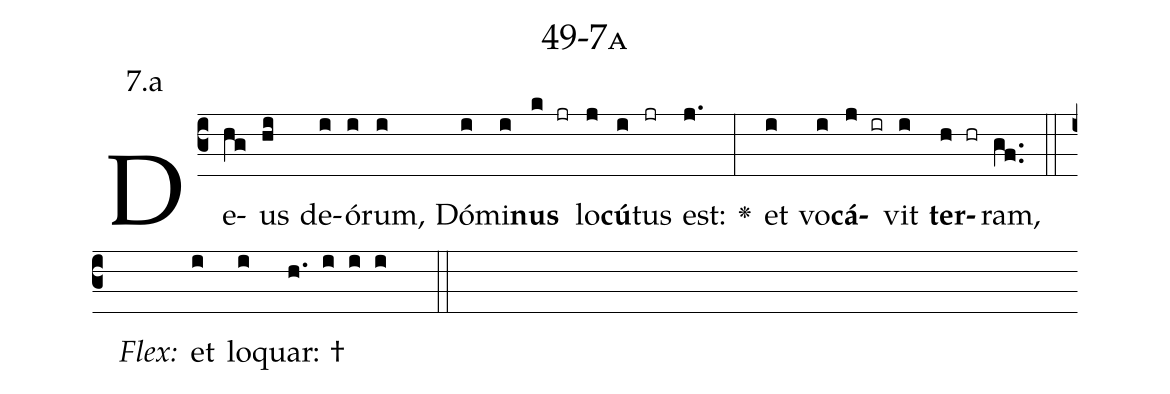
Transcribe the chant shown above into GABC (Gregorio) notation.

name: 49-7a;
annotation: 7.a;
%%
(c3)De(hg)us(hi) de(i)ó(i)rum,(i) Dó(i)mi(i)<b>nus</b>(k jr) lo(j)<b>cú</b>(i)tus(jr) est:(j.) <v>\greheightstar</v>(:) et(i) vo(i)<b>cá</b>(j ir)vit(i) <b>ter</b>(h hr)ram,(gf..) (::)
<i>Flex:</i>()  et(i) lo(i)quar: †(h. i i i  ::)

%E(i) u(i) o(j) u(i) a(h) e.(gf..) (::)
